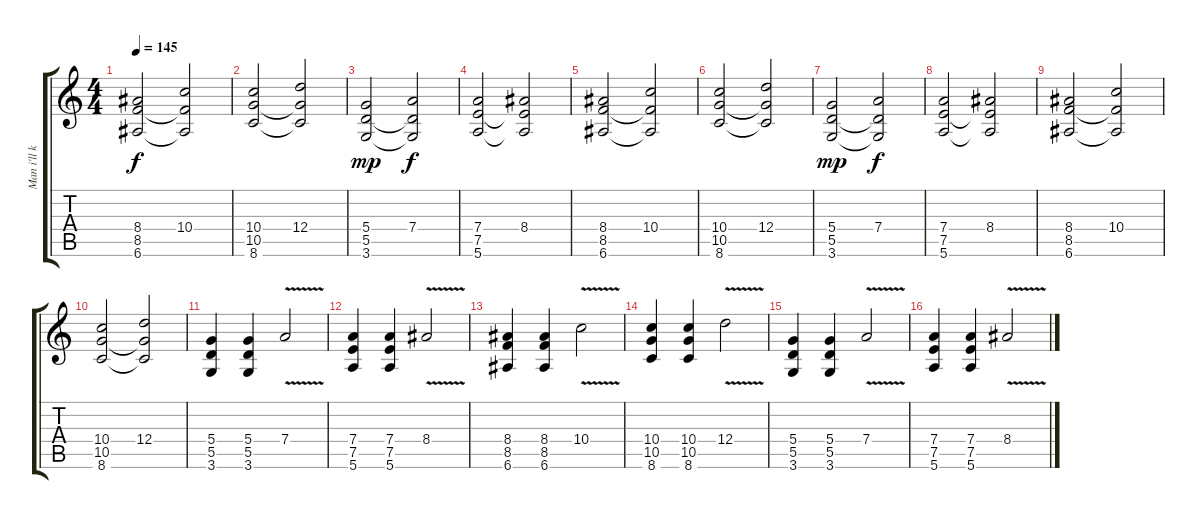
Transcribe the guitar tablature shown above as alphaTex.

\track ("Man i'll kiiiiill you!" "Man i'll k") {instrument distortionguitar}
\staff {score tabs}
\tuning (E4 B3 G3 D3 A2 E2) {hide}
\ts (4 4)
\tempo 145
\clef g2
\ks c
(8.4 8.5 6.6).2{dy f} (10.4 8.5{t} 6.6{t}).2 |
(10.4 10.5 8.6).2 (12.4 10.5{t} 8.6{t}).2 |
(5.4 5.5 3.6).2{dy mp} (7.4 5.5{t} 3.6{t}).2{dy f} |
(7.4 7.5 5.6).2 (8.4 7.5{t} 5.6{t}).2 |
(8.4 8.5 6.6).2 (10.4 8.5{t} 6.6{t}).2 |
(10.4 10.5 8.6).2 (12.4 10.5{t} 8.6{t}).2 |
(5.4 5.5 3.6).2{dy mp} (7.4 5.5{t} 3.6{t}).2{dy f} |
(7.4 7.5 5.6).2 (8.4 7.5{t} 5.6{t}).2 |
(8.4 8.5 6.6).2 (10.4 8.5{t} 6.6{t}).2 |
(10.4 10.5 8.6).2 (12.4 10.5{t} 8.6{t}).2 |
(5.4 5.5 3.6).4 (5.4 5.5 3.6).4 7.4{v}.2 |
(7.4 7.5 5.6).4 (7.4 7.5 5.6).4 8.4{v}.2 |
(8.4 8.5 6.6).4 (8.4 8.5 6.6).4 10.4{v}.2 |
(10.4 10.5 8.6).4 (10.4 10.5 8.6).4 12.4{v}.2 |
(5.4 5.5 3.6).4 (5.4 5.5 3.6).4 7.4{v}.2 |
(7.4 7.5 5.6).4 (7.4 7.5 5.6).4 8.4{v}.2
